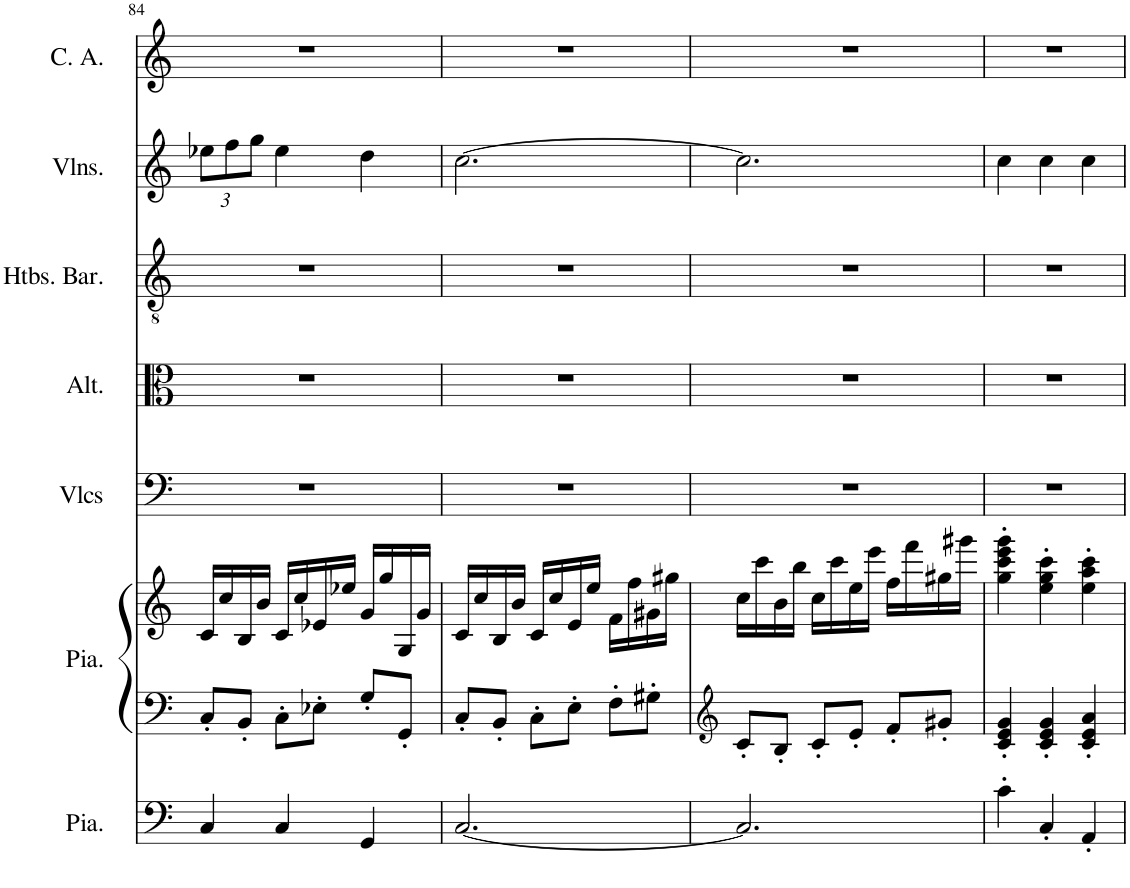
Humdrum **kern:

**kern	**kern	**kern	**kern	**kern	**kern	**kern	**kern
*part7	*part6	*part6	*part5	*part4	*part3	*part2	*part1
*staff8	*staff7	*staff6	*staff5	*staff4	*staff3	*staff2	*staff1
*I"Piano, Pedals	*I"Piano, Organ	*	*I"Violoncelles, Bass	*I"Altos, Tenor	*I"Hautbois Baryton, Alto	*I"Violons, Soprano	*I"Cor anglais, Baritone solo
*I'Pia.	*I'Pia.	*	*I'Vlcs	*I'Alt.	*I'Htbs. Bar.	*I'Vlns.	*I'C. A.
!!LO:PB:g=z
*clefF4	*clefF4	*clefG2	*clefF4	*clefC3	*clefGv2	*clefG2	*clefG2
*	*	*	*	*	*	*	*Trd4c7
*k[]	*k[]	*k[]	*k[]	*k[]	*k[]	*k[]	*k[]
*M3/4	*M3/4	*M3/4	*M3/4	*M3/4	*M3/4	*M3/4	*M3/4
*	*	*	*	*	*	*Xbrackettup	*
=84	=84	=84	=84	=84	=84	=84	=84
4C/	8C'/L	16c/LL	2.r	2.r	2.r	12ee-X\L	2.r
.	.	16cc/	.	.	.	.	.
.	.	.	.	.	.	12ff\	.
.	8BB'/J	16B/	.	.	.	.	.
.	.	.	.	.	.	12gg\J	.
.	.	16b/JJ	.	.	.	.	.
4C/	8C'\L	16c/LL	.	.	.	4ee-\	.
.	.	16cc/	.	.	.	.	.
.	8E-X'\J	16e-X/	.	.	.	.	.
.	.	16ee-X/JJ	.	.	.	.	.
4GG/	8G'/L	16g/LL	.	.	.	4dd\	.
.	.	16gg/	.	.	.	.	.
.	8GG'/J	16G/	.	.	.	.	.
.	.	16g/JJ	.	.	.	.	.
=85	=85	=85	=85	=85	=85	=85	=85
[2.C/	8C'/L	16c/LL	2.r	2.r	2.r	[2.cc\	2.r
.	.	16cc/	.	.	.	.	.
.	8BB'/J	16B/	.	.	.	.	.
.	.	16b/JJ	.	.	.	.	.
.	8C'\L	16c/LL	.	.	.	.	.
.	.	16cc/	.	.	.	.	.
.	8E'\J	16e/	.	.	.	.	.
.	.	16ee/JJ	.	.	.	.	.
.	8F'\L	16f\LL	.	.	.	.	.
.	.	16ff\	.	.	.	.	.
.	8G#X'\J	16g#X\	.	.	.	.	.
.	.	16gg#X\JJ	.	.	.	.	.
=86	=86	=86	=86	=86	=86	=86	=86
*	*clefG2	*	*	*	*	*	*
2.C/]	8c'/L	16cc\LL	2.r	2.r	2.r	2.cc\]	2.r
.	.	16ccc\	.	.	.	.	.
.	8B'/J	16b\	.	.	.	.	.
.	.	16bb\JJ	.	.	.	.	.
.	8c'/L	16cc\LL	.	.	.	.	.
.	.	16ccc\	.	.	.	.	.
.	8e'/J	16ee\	.	.	.	.	.
.	.	16eee\JJ	.	.	.	.	.
.	8f'/L	16ff\LL	.	.	.	.	.
.	.	16fff\	.	.	.	.	.
.	8g#X'/J	16gg#X\	.	.	.	.	.
.	.	16ggg#X\JJ	.	.	.	.	.
=87	=87	=87	=87	=87	=87	=87	=87
4c'\	4c/' 4e/' 4g/'	4gg\' 4ccc\' 4eee\' 4ggg\'	2.r	2.r	2.r	4cc\	2.r
4C'/	4c/' 4e/' 4g/'	4ee\' 4gg\' 4ccc\'	.	.	.	4cc\	.
4AA'/	4c/' 4e/' 4a/'	4ee\' 4aa\' 4ccc\'	.	.	.	4cc\	.
=	=	=	=	=	=	=	=
*-	*-	*-	*-	*-	*-	*-	*-
